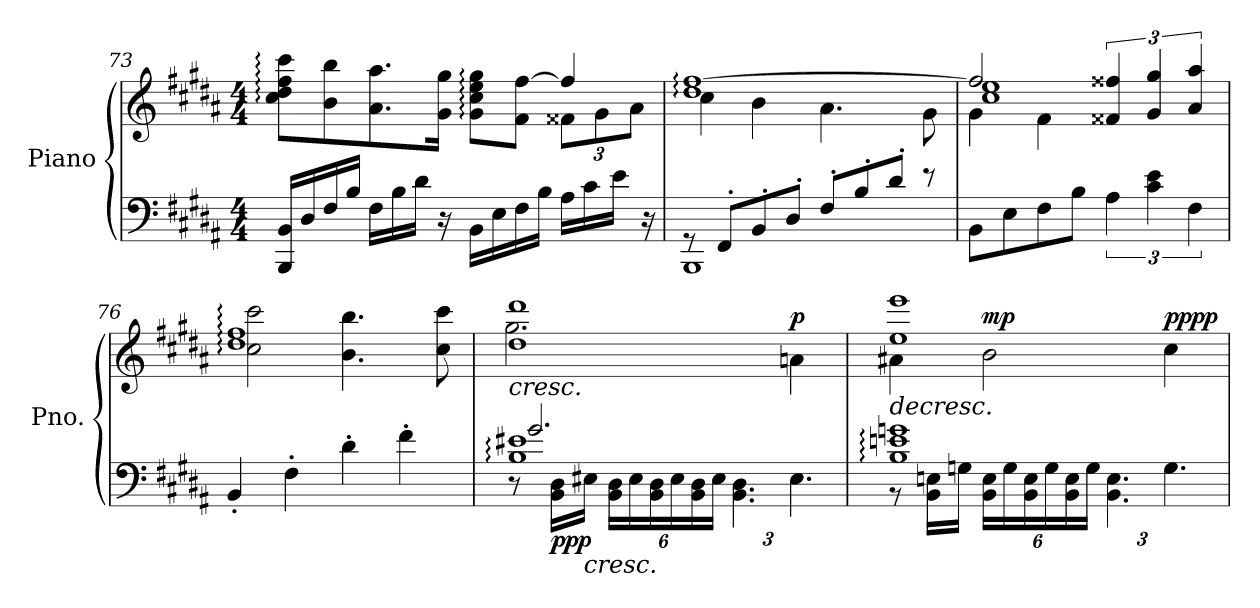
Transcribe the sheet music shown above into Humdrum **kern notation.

**kern	**kern	**dynam
*part1	*part1	*part1
*staff2	*staff1	*staff1/2
*I"Piano	*	*
*I'Pno.	*	*
!!LO:LB:g=z
*clefF4	*clefG2	*
*k[f#c#g#d#a#]	*k[f#c#g#d#a#]	*
*M4/4	*M4/4	*
=73	=73	=73
*	*^	*
16BBB/ 16BB/LL	8cc#\: 8dd#\: 8ff#\: 8ccc#\:L	2.rcyy	.
16D#/	.	.	.
16F#/	8b\ 8bb\	.	.
16B/JJ	.	.	.
16F#\LL	8.a#\ 8.aa#\	.	.
16B\	.	.	.
16d#\JJ	.	.	.
16r	16g#\ 16gg#\Jk	.	.
16BB\LL	8g#\: 8cc#\: 8ee\: 8gg#\:L	.	.
16E\	.	.	.
16F#\	8f#\ [8ff#\J	.	.
16B\JJ	.	.	.
*	*	*Xbrackettup	*
16A#\LL	4ff#/]	12f##X\L	.
16c#\	.	.	.
.	.	12g#\	.
16e\JJ	.	.	.
.	.	12a#\J	.
16r	.	.	.
=74	=74	=74	=74
*^	*	*	*
8rGG	1BBB	1dd#: [1ff#:	4cc#\	.
8FF#'/L	.	.	.	.
8BB'/	.	.	4b\	.
8D#'/J	.	.	.	.
8F#'/L	.	.	4.a#\	.
8B'/	.	.	.	.
8d#'/J	.	.	.	.
8r	.	.	8g#\	.
*v	*v	*	*	*
=75	=75	=75	=75
*	*	*^	*
8BB\L	2ff#/]	4g#\	1cc# 1ee	.
8E\	.	.	.	.
8F#\	.	4f#\	.	.
8B\J	.	.	.	.
*	*brackettup	*	*	*
6A#\	6f##X/ 6ff##X/	2reyy	.	.
6c#\ 6e\	6g#/ 6gg#/	.	.	.
6F#\	6a#/ 6aa#/	.	.	.
*	*	*v	*v	*
!!LO:LB:g=z
=76	=76	=76	=76
4BB'/	1dd#: 1ff#:	2cc#\: 2ccc#\:	.
4F#'\	.	.	.
4d#'\	.	4.b\ 4.bb\	.
4f#'\	.	.	.
.	.	8cc#\ 8ccc#\	.
=77	=77	=77	=77
*^	*	*	*
*	*^	*	*	*
!	!	!	!	!	!LO:HP:b
1B: 1e#X:	8r	2.g#/	1dd# 1ddd#	2.gg#\	<
!	!	!	!	!	!LO:DY:b=2
.	16BB\ 16D#\LL	.	.	.	ppp
!	!	!	!	!	!LO:HP:b=2
.	16E#X\JJ	.	.	.	<
*	*Xbrackettup	*	*	*	*
.	24BB\ 24D#\LL	.	.	.	.
.	24E#\	.	.	.	.
.	24BB\ 24D#\	.	.	.	.
.	24E#\	.	.	.	.
.	24BB\ 24D#\	.	.	.	.
.	24E#\JJ	.	.	.	.
.	6.BB\ 6.D#\	.	.	.	.
!	!	!	!	!	!LO:DY:a
.	6.E#\	4rAyy	.	4an\	p
*v	*v	*v	*	*	*
*	*v	*v	*
.	.	[
=78	=78	=78
*^	*	*
!	!	!	!LO:HP:b
*	*	*^	*
!	!	!	!	!LO:DY:n=1:b=2
!	!	!	!	!LO:DY:n=2:b
1B: 1en: 1gn:	8r	1ee 1eee	4a#X\	> mp mp
.	16BB\ 16En\LL	.	.	.
.	16Gn\JJ	.	.	.
!	!	!	!	!LO:DY:n=3:a
.	24BB\ 24E\LL	.	2b\	mp
.	24G\	.	.	.
.	24BB\ 24E\	.	.	.
.	24G\	.	.	.
.	24BB\ 24E\	.	.	.
.	24G\JJ	.	.	.
.	6.BB\ 6.E\	.	.	]
!	!	!	!	!LO:DY:n=4:b=2
!	!	!	!	!LO:DY:n=5:a
.	6.G\	.	4cc#\	ppp p
*v	*v	*	*	*
*	*v	*v	*
.	.	[
=	=	=
*-	*-	*-
